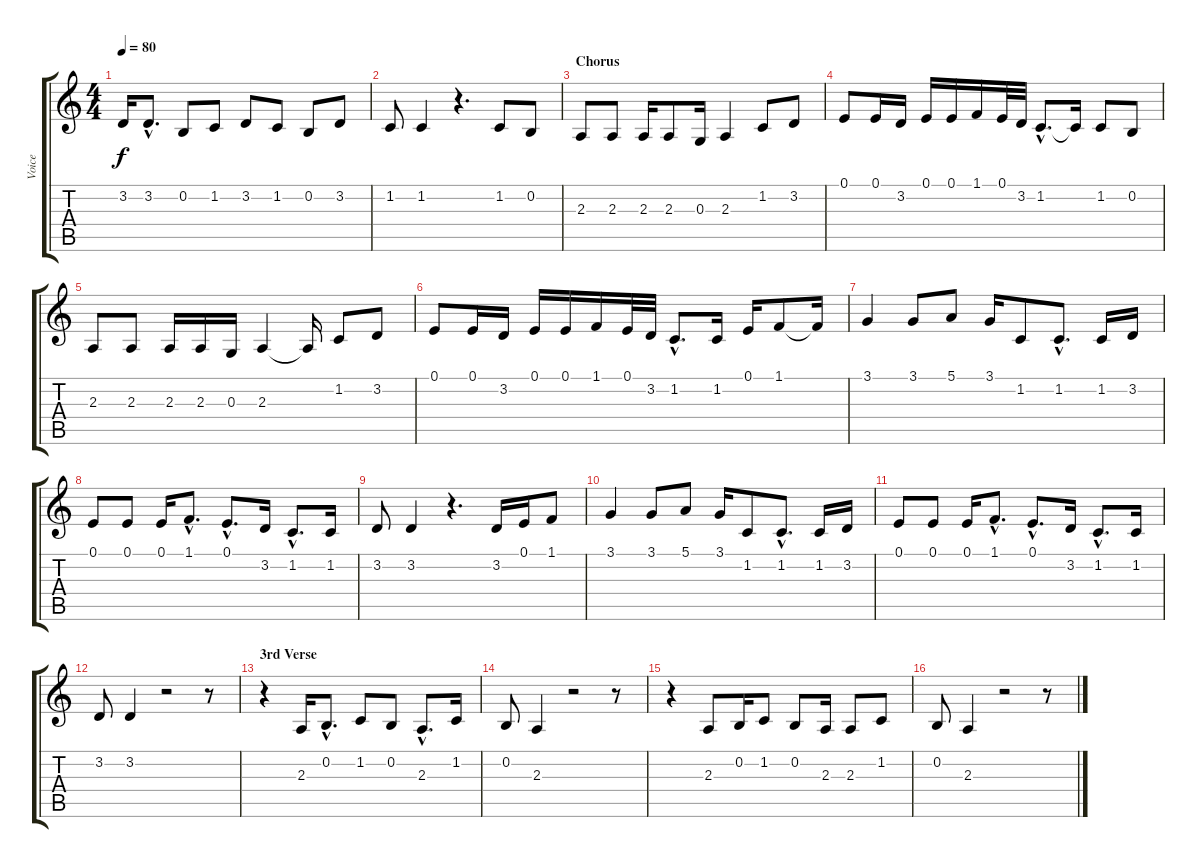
\track ("Voice" "Voice") {instrument flute}
\staff {score tabs}
\tuning (E4 B3 G3 D3 A2 E2) {hide}
\ts (4 4)
\tempo 80
\clef g2
\ks c
3.2.16{dy f} 3.2{hac}.8{d} 0.2.8 1.2.8 3.2.8 1.2.8 0.2.8 3.2.8 |
1.2.8 1.2.4 r.4{d} 1.2.8 0.2.8 |
\section ("" "Chorus")
2.3.8 2.3.8 2.3.16 2.3.8 0.3.16 2.3.4 1.2.8 3.2.8 |
0.1.8 0.1.16 3.2.16 0.1.16 0.1.16 1.1.16 0.1.32 3.2.32 1.2{hac}.8{d} 1.2{t}.16 1.2.8 0.2.8 |
2.3.8 2.3.8 2.3.16 2.3.16 0.3.16 2.3.4 2.3{t}.16 1.2.8 3.2.8 |
0.1.8 0.1.16 3.2.16 0.1.16 0.1.16 1.1.16 0.1.32 3.2.32 1.2{hac}.8{d} 1.2.16 0.1.16 1.1.8 1.1{t}.16 |
3.1.4 3.1.8 5.1.8 3.1.16 1.2.8 1.2{hac}.8{d} 1.2.16 3.2.16 |
0.1.8 0.1.8 0.1.16 1.1{hac}.8{d} 0.1{hac}.8{d} 3.2.16 1.2{hac}.8{d} 1.2.16 |
3.2.8 3.2.4 r.4{d} 3.2.16 0.1.16 1.1.8 |
3.1.4 3.1.8 5.1.8 3.1.16 1.2.8 1.2{hac}.8{d} 1.2.16 3.2.16 |
0.1.8 0.1.8 0.1.16 1.1{hac}.8{d} 0.1{hac}.8{d} 3.2.16 1.2{hac}.8{d} 1.2.16 |
3.2.8 3.2.4 r.2 r.8 |
\section ("" "3rd Verse")
r.4 2.3.16 0.2{hac}.8{d} 1.2.8 0.2.8 2.3{hac}.8{d} 1.2.16 |
0.2.8 2.3.4 r.2 r.8 |
r.4 2.3.8 0.2.16 1.2.8 0.2.8 2.3.16 2.3.8 1.2.8 |
0.2.8 2.3.4 r.2 r.8
